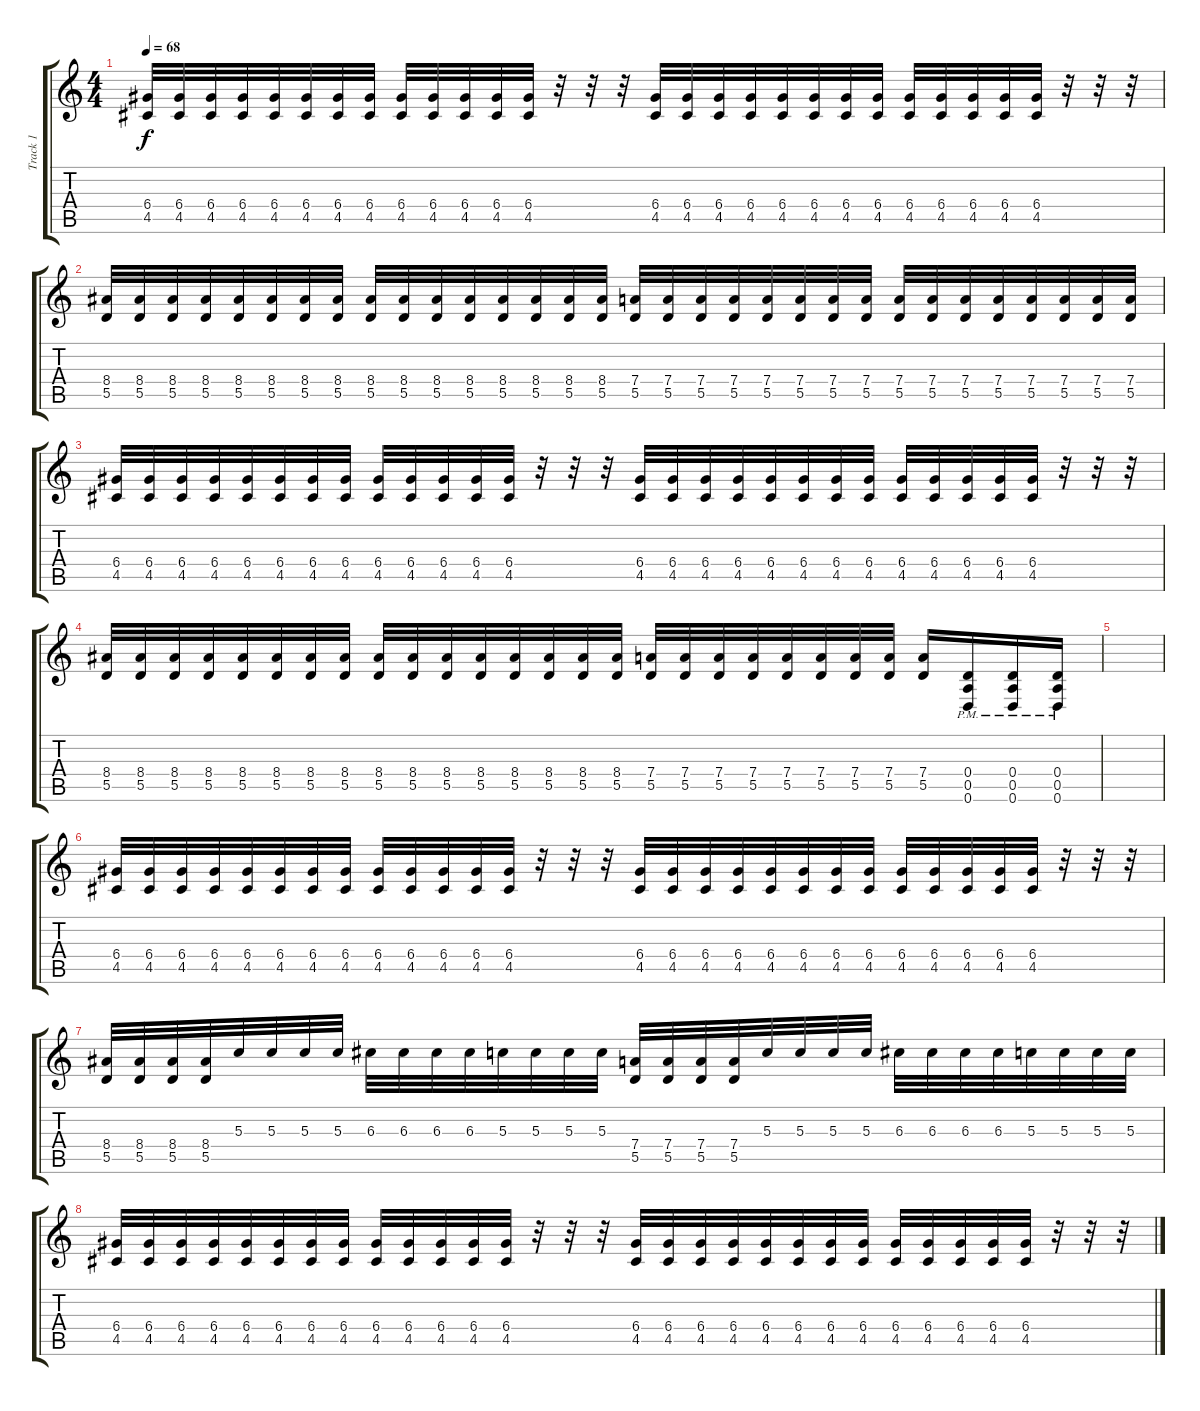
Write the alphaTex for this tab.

\track ("Track 1" "Track 1") {instrument overdrivenguitar}
\staff {score tabs}
\tuning (E4 B3 G3 D3 A2 D2) {hide}
\ts (4 4)
\tempo 68
\clef g2
\ks c
(6.4 4.5).32{dy f} (6.4 4.5).32 (6.4 4.5).32 (6.4 4.5).32 (6.4 4.5).32 (6.4 4.5).32 (6.4 4.5).32 (6.4 4.5).32 (6.4 4.5).32 (6.4 4.5).32 (6.4 4.5).32 (6.4 4.5).32 (6.4 4.5).32 r.32 r.32 r.32 (6.4 4.5).32 (6.4 4.5).32 (6.4 4.5).32 (6.4 4.5).32 (6.4 4.5).32 (6.4 4.5).32 (6.4 4.5).32 (6.4 4.5).32 (6.4 4.5).32 (6.4 4.5).32 (6.4 4.5).32 (6.4 4.5).32 (6.4 4.5).32 r.32 r.32 r.32 |
(8.4 5.5).32 (8.4 5.5).32 (8.4 5.5).32 (8.4 5.5).32 (8.4 5.5).32 (8.4 5.5).32 (8.4 5.5).32 (8.4 5.5).32 (8.4 5.5).32 (8.4 5.5).32 (8.4 5.5).32 (8.4 5.5).32 (8.4 5.5).32 (8.4 5.5).32 (8.4 5.5).32 (8.4 5.5).32 (7.4 5.5).32 (7.4 5.5).32 (7.4 5.5).32 (7.4 5.5).32 (7.4 5.5).32 (7.4 5.5).32 (7.4 5.5).32 (7.4 5.5).32 (7.4 5.5).32 (7.4 5.5).32 (7.4 5.5).32 (7.4 5.5).32 (7.4 5.5).32 (7.4 5.5).32 (7.4 5.5).32 (7.4 5.5).32 |
(6.4 4.5).32 (6.4 4.5).32 (6.4 4.5).32 (6.4 4.5).32 (6.4 4.5).32 (6.4 4.5).32 (6.4 4.5).32 (6.4 4.5).32 (6.4 4.5).32 (6.4 4.5).32 (6.4 4.5).32 (6.4 4.5).32 (6.4 4.5).32 r.32 r.32 r.32 (6.4 4.5).32 (6.4 4.5).32 (6.4 4.5).32 (6.4 4.5).32 (6.4 4.5).32 (6.4 4.5).32 (6.4 4.5).32 (6.4 4.5).32 (6.4 4.5).32 (6.4 4.5).32 (6.4 4.5).32 (6.4 4.5).32 (6.4 4.5).32 r.32 r.32 r.32 |
(8.4 5.5).32 (8.4 5.5).32 (8.4 5.5).32 (8.4 5.5).32 (8.4 5.5).32 (8.4 5.5).32 (8.4 5.5).32 (8.4 5.5).32 (8.4 5.5).32 (8.4 5.5).32 (8.4 5.5).32 (8.4 5.5).32 (8.4 5.5).32 (8.4 5.5).32 (8.4 5.5).32 (8.4 5.5).32 (7.4 5.5).32 (7.4 5.5).32 (7.4 5.5).32 (7.4 5.5).32 (7.4 5.5).32 (7.4 5.5).32 (7.4 5.5).32 (7.4 5.5).32 (7.4 5.5).16 (0.4{pm} 0.5{pm} 0.6{pm}).16 (0.4{pm} 0.5{pm} 0.6{pm}).16 (0.4{pm} 0.5{pm} 0.6{pm}).16 |
|
(6.4 4.5).32 (6.4 4.5).32 (6.4 4.5).32 (6.4 4.5).32 (6.4 4.5).32 (6.4 4.5).32 (6.4 4.5).32 (6.4 4.5).32 (6.4 4.5).32 (6.4 4.5).32 (6.4 4.5).32 (6.4 4.5).32 (6.4 4.5).32 r.32 r.32 r.32 (6.4 4.5).32 (6.4 4.5).32 (6.4 4.5).32 (6.4 4.5).32 (6.4 4.5).32 (6.4 4.5).32 (6.4 4.5).32 (6.4 4.5).32 (6.4 4.5).32 (6.4 4.5).32 (6.4 4.5).32 (6.4 4.5).32 (6.4 4.5).32 r.32 r.32 r.32 |
(8.4 5.5).32 (8.4 5.5).32 (8.4 5.5).32 (8.4 5.5).32 5.3.32 5.3.32 5.3.32 5.3.32 6.3.32 6.3.32 6.3.32 6.3.32 5.3.32 5.3.32 5.3.32 5.3.32 (7.4 5.5).32 (7.4 5.5).32 (7.4 5.5).32 (7.4 5.5).32 5.3.32 5.3.32 5.3.32 5.3.32 6.3.32 6.3.32 6.3.32 6.3.32 5.3.32 5.3.32 5.3.32 5.3.32 |
(6.4 4.5).32 (6.4 4.5).32 (6.4 4.5).32 (6.4 4.5).32 (6.4 4.5).32 (6.4 4.5).32 (6.4 4.5).32 (6.4 4.5).32 (6.4 4.5).32 (6.4 4.5).32 (6.4 4.5).32 (6.4 4.5).32 (6.4 4.5).32 r.32 r.32 r.32 (6.4 4.5).32 (6.4 4.5).32 (6.4 4.5).32 (6.4 4.5).32 (6.4 4.5).32 (6.4 4.5).32 (6.4 4.5).32 (6.4 4.5).32 (6.4 4.5).32 (6.4 4.5).32 (6.4 4.5).32 (6.4 4.5).32 (6.4 4.5).32 r.32 r.32 r.32
